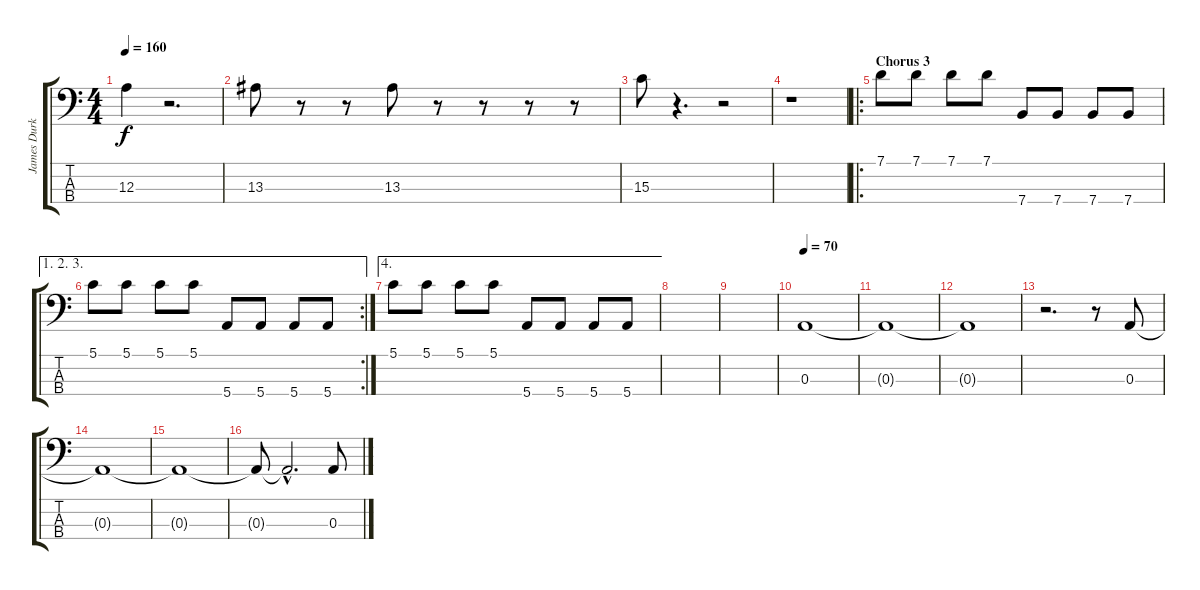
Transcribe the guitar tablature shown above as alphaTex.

\track ("James Durkin (Bass)" "James Durk") {instrument electricbassfinger}
\staff {score tabs}
\tuning (G2 D2 A1 E1) {hide}
\ts (4 4)
\tempo 160
\clef f4
\ks c
12.3.4{dy f} r.2{d} |
13.3.8 r.8 r.8 13.3.8 r.8 r.8 r.8 r.8 |
15.3.8 r.4{d} r.2 |
r.1 |
\ro
\section ("" "Chorus 3")
7.1.8 7.1.8 7.1.8 7.1.8 7.4.8 7.4.8 7.4.8 7.4.8 |
\ae (1 2 3)
\rc 2
5.1.8 5.1.8 5.1.8 5.1.8 5.4.8 5.4.8 5.4.8 5.4.8 |
\ae 4
5.1.8 5.1.8 5.1.8 5.1.8 5.4.8 5.4.8 5.4.8 5.4.8 |
|
|
\tempo 70
0.3.1 |
0.3{t}.1 |
0.3{t}.1 |
r.2{d} r.8 0.3.8 |
0.3{t}.1 |
0.3{t}.1 |
0.3{t}.8 0.3{hac t}.2{d} 0.3.8
